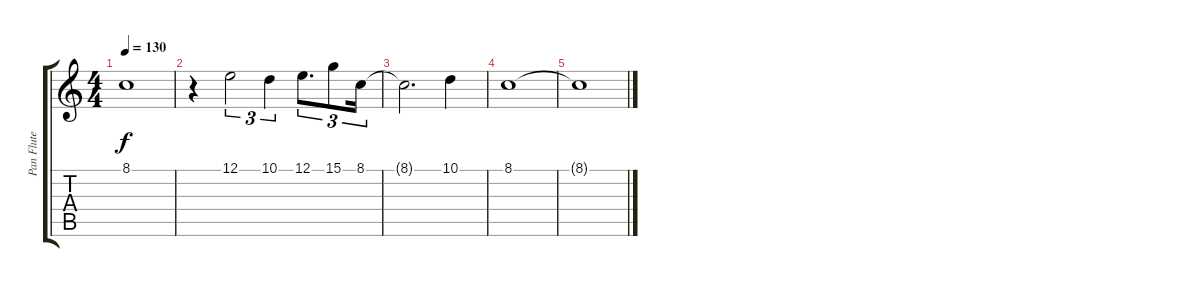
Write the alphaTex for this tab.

\track ("Pan Flute" "Pan Flute") {instrument panflute}
\staff {score tabs}
\tuning (E4 B3 G3 D3 A2 E2) {hide}
\ts (4 4)
\tempo 130
\clef g2
\ks c
8.1.1{dy f} |
r.4 12.1.2{tu (3 2)} 10.1.4{tu (3 2)} 12.1.8{d tu (3 2)} 15.1.8{tu (3 2)} 8.1.16{tu (3 2)} |
8.1{t}.2{d} 10.1.4 |
8.1.1 |
8.1{t}.1
